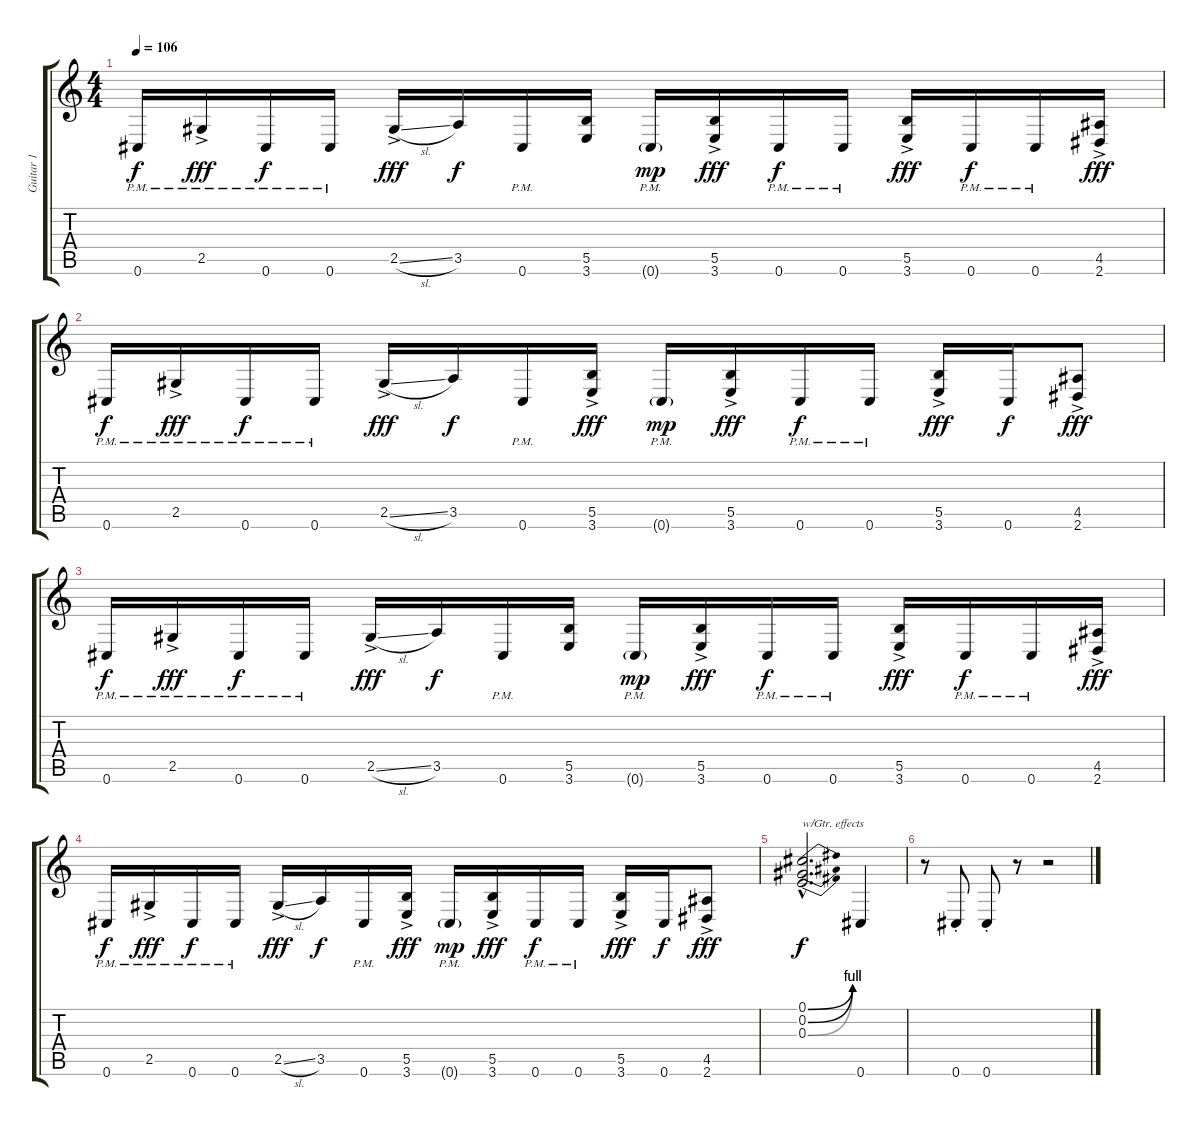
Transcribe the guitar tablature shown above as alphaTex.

\track ("Guitar 1" "Guitar 1") {instrument electricguitarjazz}
\staff {score tabs}
\tuning (Db4 Ab3 E3 B2 Gb2 Db2) {hide}
\ts (4 4)
\tempo 106
\clef g2
\ks c
0.6{pm}.16{dy f} 2.5{ac pm}.16{dy fff} 0.6{pm}.16{dy f} 0.6{pm}.16 2.5{sl ac}.16{dy fff} 3.5.16{dy f} 0.6{pm}.16 (5.5 3.6).16 0.6{g pm}.16{dy mp} (5.5{ac} 3.6{ac}).16{dy fff} 0.6{pm}.16{dy f} 0.6{pm}.16 (5.5{ac} 3.6{ac}).16{dy fff} 0.6{pm}.16{dy f} 0.6{pm}.16 (4.5{ac} 2.6{ac}).16{dy fff} |
0.6{pm}.16{dy f} 2.5{ac pm}.16{dy fff} 0.6{pm}.16{dy f} 0.6{pm}.16 2.5{sl ac}.16{dy fff} 3.5.16{dy f} 0.6{pm}.16 (5.5{ac} 3.6{ac}).16{dy fff} 0.6{g pm}.16{dy mp} (5.5{ac} 3.6{ac}).16{dy fff} 0.6{pm}.16{dy f} 0.6{pm}.16 (5.5{ac} 3.6{ac}).16{dy fff} 0.6.16{dy f} (4.5{ac} 2.6{ac}).8{dy fff} |
0.6{pm}.16{dy f} 2.5{ac pm}.16{dy fff} 0.6{pm}.16{dy f} 0.6{pm}.16 2.5{sl ac}.16{dy fff} 3.5.16{dy f} 0.6{pm}.16 (5.5 3.6).16 0.6{g pm}.16{dy mp} (5.5{ac} 3.6{ac}).16{dy fff} 0.6{pm}.16{dy f} 0.6{pm}.16 (5.5{ac} 3.6{ac}).16{dy fff} 0.6{pm}.16{dy f} 0.6{pm}.16 (4.5{ac} 2.6{ac}).16{dy fff} |
0.6{pm}.16{dy f} 2.5{ac pm}.16{dy fff} 0.6{pm}.16{dy f} 0.6{pm}.16 2.5{sl ac}.16{dy fff} 3.5.16{dy f} 0.6{pm}.16 (5.5{ac} 3.6{ac}).16{dy fff} 0.6{g pm}.16{dy mp} (5.5{ac} 3.6{ac}).16{dy fff} 0.6{pm}.16{dy f} 0.6{pm}.16 (5.5{ac} 3.6{ac}).16{dy fff} 0.6.16{dy f} (4.5{ac} 2.6{ac}).8{dy fff} |
(0.1{be (bend 0 0 60 4) hac} 0.2{be (bend 0 0 60 4) hac} 0.3{be (bend 0 0 60 4) hac}).2{d txt "w/Gtr. effects" dy f} 0.6.4 |
r.8 0.6{st}.8 0.6{st}.8 r.8 r.2
